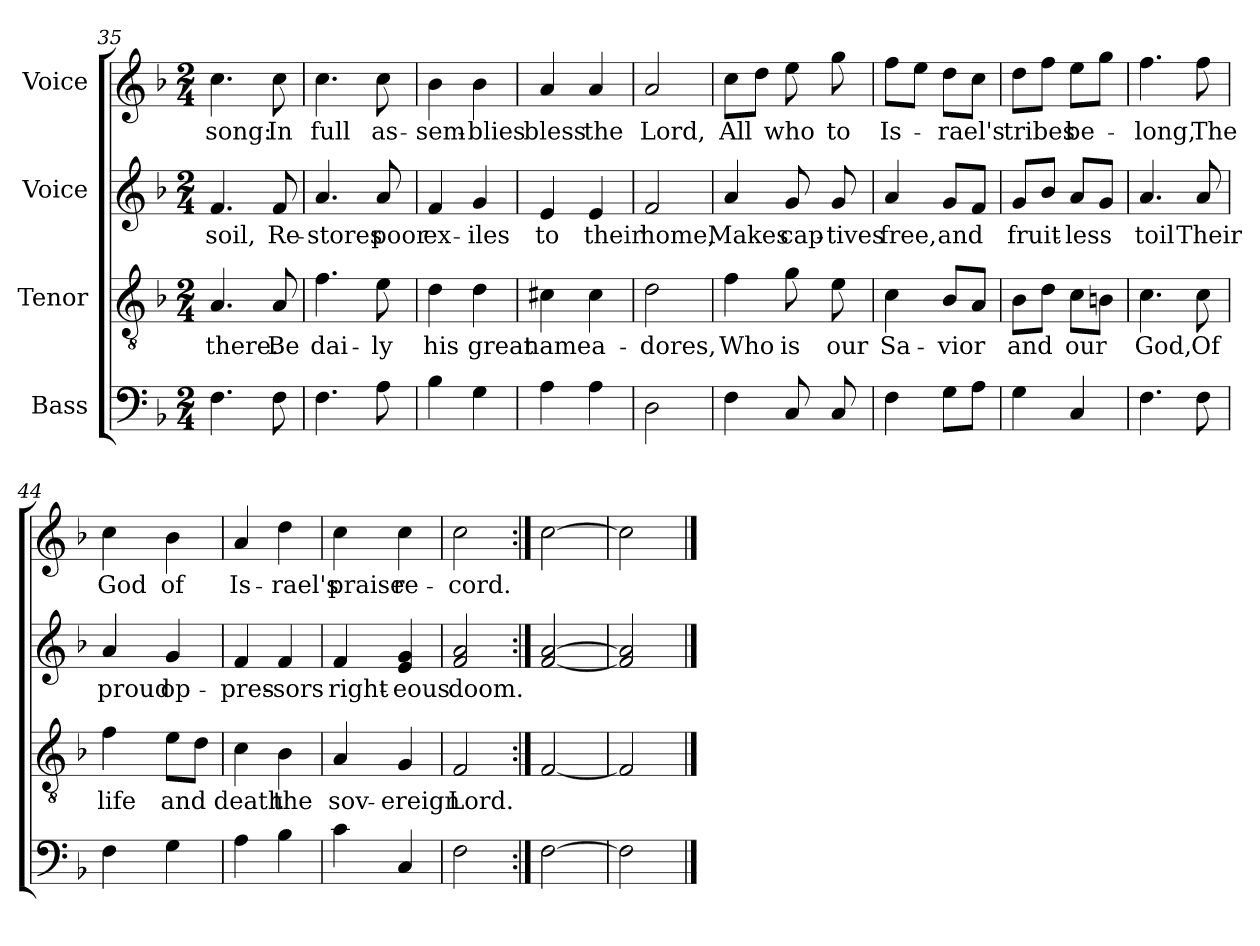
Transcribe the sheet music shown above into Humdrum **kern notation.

**kern	**kern	**text	**kern	**text	**kern	**text
*part4	*part3	*part3	*part2	*part2	*part1	*part1
*staff4	*staff3	*staff3	*staff2	*staff2	*staff1	*staff1
*I"Bass	*I"Tenor	*	*I"Voice	*	*I"Voice	*
*clefF4	*clefGv2	*	*clefG2	*	*clefG2	*
*k[b-]	*k[b-]	*	*k[b-]	*	*k[b-]	*
*M2/4	*M2/4	*	*M2/4	*	*M2/4	*
=35	=35	=35	=35	=35	=35	=35
4.F\	4.A/	there.	4.f/	soil,	4.cc\	song:
8F\	8A/	Be	8f/	Re-	8cc\	In
=36	=36	=36	=36	=36	=36	=36
4.F\	4.f\	dai-	4.a/	-stores	4.cc\	full
8A\	8e\	-ly	8a/	poor	8cc\	as-
=37	=37	=37	=37	=37	=37	=37
4B-\	4d\	his	4f/	ex-	4b-\	-sem-
4G\	4d\	great	4g/	-iles	4b-\	-blies
=38	=38	=38	=38	=38	=38	=38
4A\	4c#X\	name	4e/	to	4a/	bless
4A\	4c#\	a-	4e/	their	4a/	the
=39	=39	=39	=39	=39	=39	=39
2D\	2d\	-dores,	2f/	home,	2a/	Lord,
=40	=40	=40	=40	=40	=40	=40
4F\	4f\	Who	4a/	Makes	8cc\L	All
.	.	.	.	.	8dd\J	.
8C/	8g\	is	8g/	cap-	8ee\	who
8C/	8e\	our	8g/	-tives	8gg\	to
=41	=41	=41	=41	=41	=41	=41
4F\	4c\	Sa-	4a/	free,	8ff\L	Is-
.	.	.	.	.	8ee\J	.
8G\L	8B-/L	-vior	8g/L	and	8dd\L	-rael's
8A\J	8A/J	.	8f/J	.	8cc\J	.
!!LO:PB:g=z
=42	=42	=42	=42	=42	=42	=42
4G\	8B-\L	and	8g/L	fruit-	8dd\L	tribes
.	8d\J	.	8b-/J	.	8ff\J	.
4C/	8c\L	our	8a/L	-less	8ee\L	be-
.	8Bn\J	.	8g/J	.	8gg\J	.
=43	=43	=43	=43	=43	=43	=43
4.F\	4.c\	God,	4.a/	toil	4.ff\	-long,
8F\	8c\	Of	8a/	Their	8ff\	The
=44	=44	=44	=44	=44	=44	=44
4F\	4f\	life	4a/	proud	4cc\	God
4G\	8e\L	and	4g/	op-	4b-\	of
.	8d\J	.	.	.	.	.
=45	=45	=45	=45	=45	=45	=45
4A\	4c\	death	4f/	-pres-	4a/	Is-
4B-\	4B-\	the	4f/	-sors	4dd\	-rael's
=46	=46	=46	=46	=46	=46	=46
4c\	4A/	sov-	4f/	right-	4cc\	praise
4C/	4G/	-ereign	4e/ 4g/	-eous	4cc\	re-
=47	=47	=47	=47	=47	=47	=47
2F\	2F/	Lord.	2f/ 2a/	doom.	2cc\	-cord.
=48:|!	=48:|!	=48:|!	=48:|!	=48:|!	=48:|!	=48:|!
[2F\	[2F/	.	[2f/ [2a/	.	[2cc\	.
=49	=49	=49	=49	=49	=49	=49
2F\]	2F/]	.	2f/] 2a/]	.	2cc\]	.
==	==	==	==	==	==	==
*-	*-	*-	*-	*-	*-	*-
